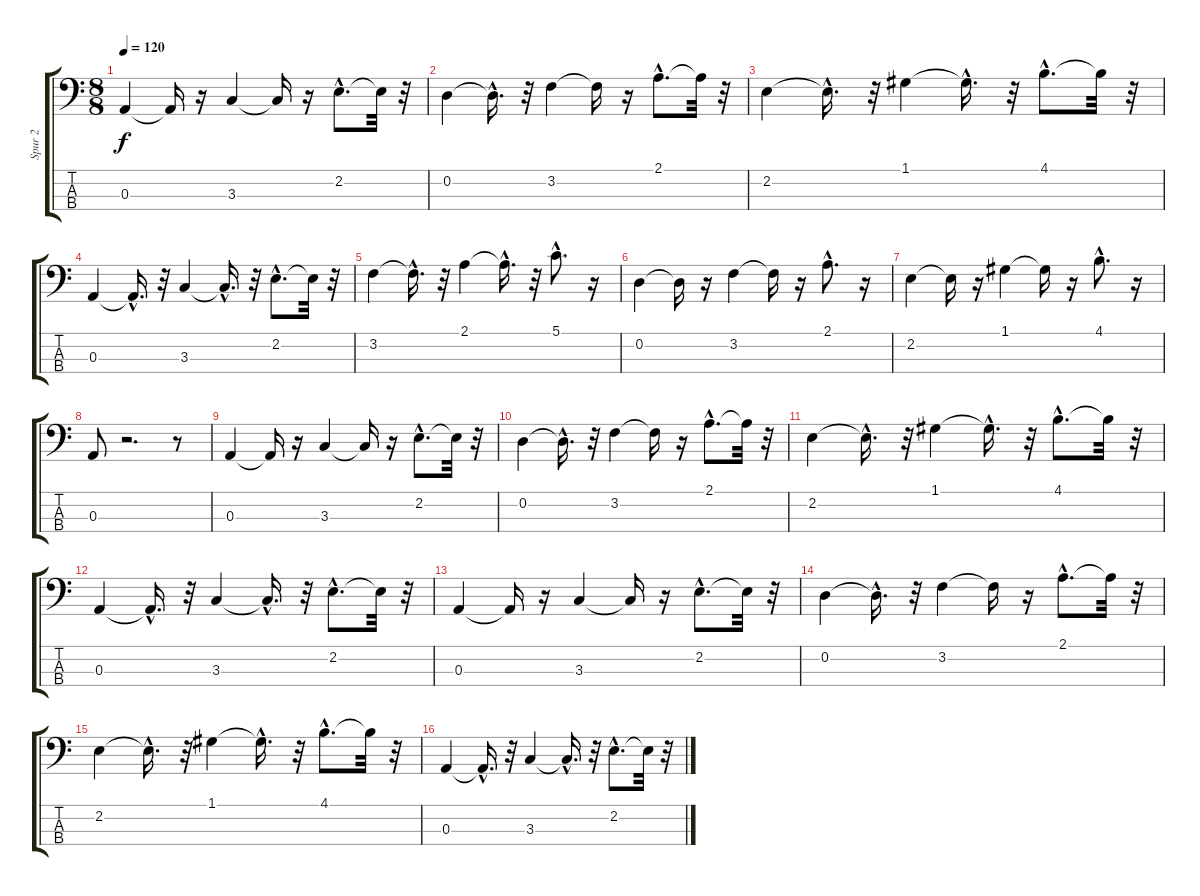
\track ("Spur 2" "Spur 2") {instrument acousticguitarnylon}
\staff {score tabs}
\tuning (G2 D2 A1 E1) {hide}
\ts (8 8)
\tempo 120
\clef f4
\ks c
0.3.4{dy f} 0.3{t}.16 r.16 3.3.4 3.3{t}.16 r.16 2.2{hac}.8{d} 2.2{t}.32 r.32 |
0.2.4 0.2{hac t}.16{d} r.32 3.2.4 3.2{t}.16 r.16 2.1{hac}.8{d} 2.1{t}.32 r.32 |
2.2.4 2.2{hac t}.16{d} r.32 1.1.4 1.1{hac t}.16{d} r.32 4.1{hac}.8{d} 4.1{t}.32 r.32 |
0.3.4 0.3{hac t}.16{d} r.32 3.3.4 3.3{hac t}.16{d} r.32 2.2{hac}.8{d} 2.2{t}.32 r.32 |
3.2.4 3.2{hac t}.16{d} r.32 2.1.4 2.1{hac t}.16{d} r.32 5.1{hac}.8{d} r.16 |
0.2.4 0.2{t}.16 r.16 3.2.4 3.2{t}.16 r.16 2.1{hac}.8{d} r.16 |
2.2.4 2.2{t}.16 r.16 1.1.4 1.1{t}.16 r.16 4.1{hac}.8{d} r.16 |
0.3.8 r.2{d} r.8 |
0.3.4 0.3{t}.16 r.16 3.3.4 3.3{t}.16 r.16 2.2{hac}.8{d} 2.2{t}.32 r.32 |
0.2.4 0.2{hac t}.16{d} r.32 3.2.4 3.2{t}.16 r.16 2.1{hac}.8{d} 2.1{t}.32 r.32 |
2.2.4 2.2{hac t}.16{d} r.32 1.1.4 1.1{hac t}.16{d} r.32 4.1{hac}.8{d} 4.1{t}.32 r.32 |
0.3.4 0.3{hac t}.16{d} r.32 3.3.4 3.3{hac t}.16{d} r.32 2.2{hac}.8{d} 2.2{t}.32 r.32 |
0.3.4 0.3{t}.16 r.16 3.3.4 3.3{t}.16 r.16 2.2{hac}.8{d} 2.2{t}.32 r.32 |
0.2.4 0.2{hac t}.16{d} r.32 3.2.4 3.2{t}.16 r.16 2.1{hac}.8{d} 2.1{t}.32 r.32 |
2.2.4 2.2{hac t}.16{d} r.32 1.1.4 1.1{hac t}.16{d} r.32 4.1{hac}.8{d} 4.1{t}.32 r.32 |
0.3.4 0.3{hac t}.16{d} r.32 3.3.4 3.3{hac t}.16{d} r.32 2.2{hac}.8{d} 2.2{t}.32 r.32
